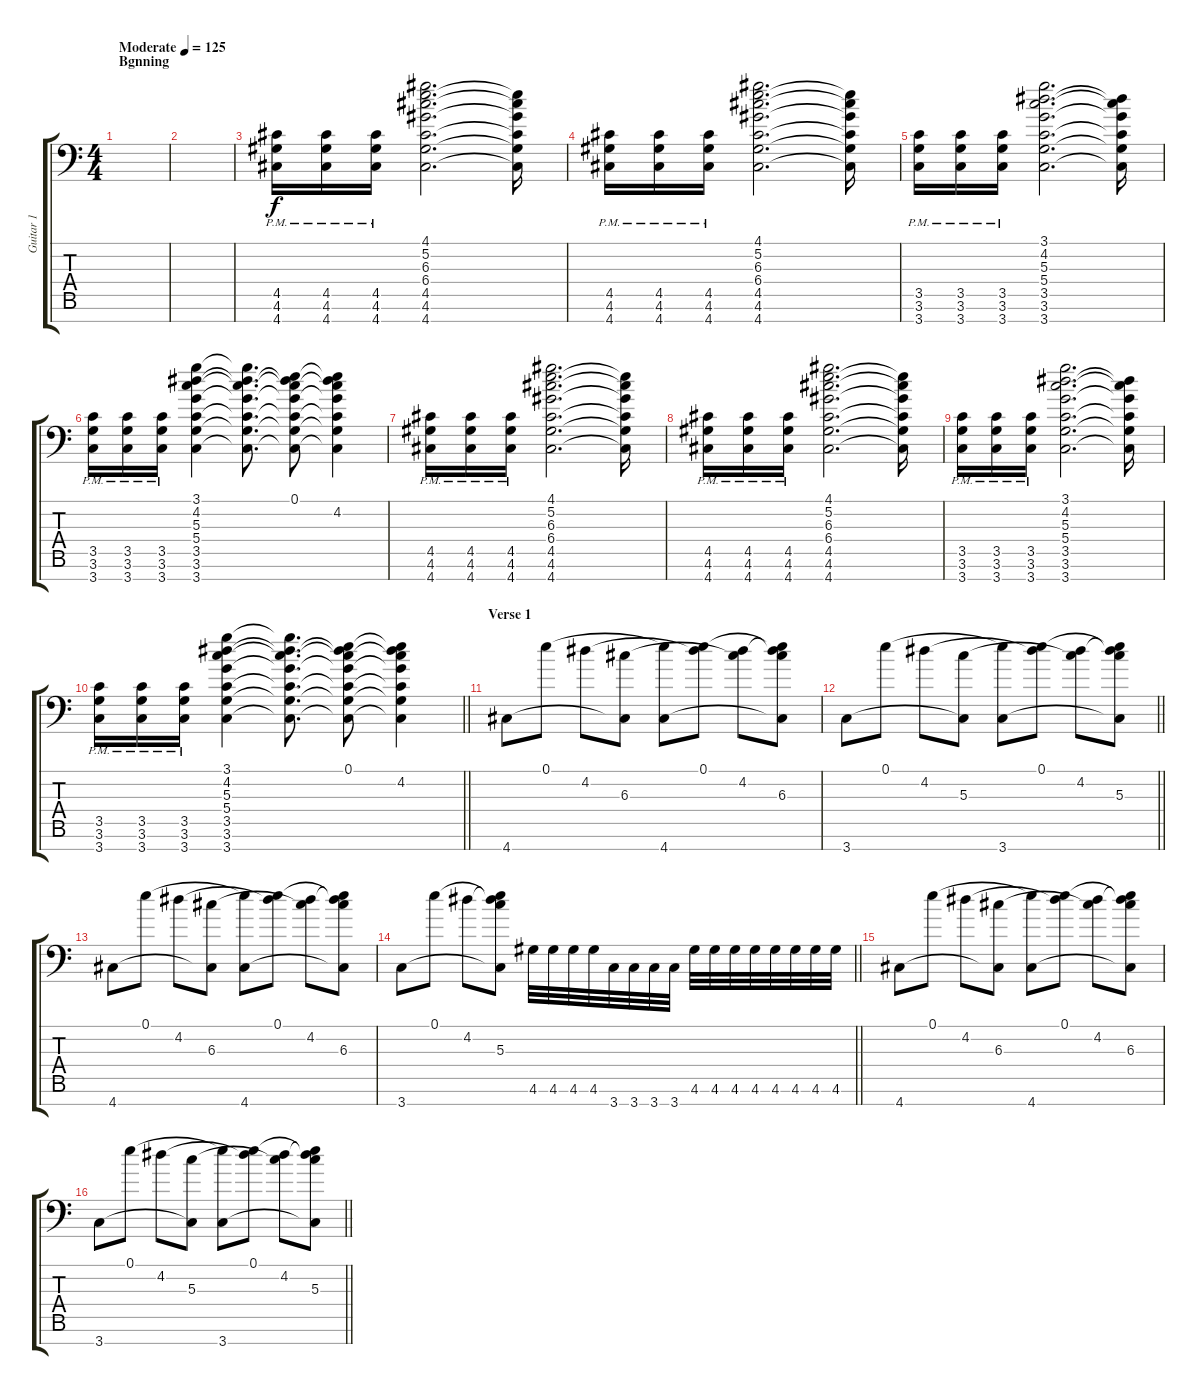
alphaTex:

\track ("Guitar 1" "Guitar 1") {instrument distortionguitar}
\staff {score tabs}
\tuning (E4 B3 G3 D3 A2 E2 A1) {hide}
\ts (4 4)
\section ("" "Bgnning")
\tempo (125 "Moderate")
\clef f4
\ks c
|
|
(4.5{pm} 4.6{pm} 4.7{pm}).16 (4.5{pm} 4.6{pm} 4.7{pm}).16 (4.5{pm} 4.6{pm} 4.7{pm}).16 (4.1 5.2 6.3 6.4 4.5 4.6 4.7).2{d} (5.2{t} 6.3{t} 6.4{t} 4.5{t} 4.6{t} 4.7{t}).16 |
(4.5{pm} 4.6{pm} 4.7{pm}).16 (4.5{pm} 4.6{pm} 4.7{pm}).16 (4.5{pm} 4.6{pm} 4.7{pm}).16 (4.1 5.2 6.3 6.4 4.5 4.6 4.7).2{d} (5.2{t} 6.3{t} 6.4{t} 4.5{t} 4.6{t} 4.7{t}).16 |
(3.5{pm} 3.6{pm} 3.7{pm}).16 (3.5{pm} 3.6{pm} 3.7{pm}).16 (3.5{pm} 3.6{pm} 3.7{pm}).16 (3.1 4.2 5.3 5.4 3.5 3.6 3.7).2{d} (4.2{t} 5.3{t} 5.4{t} 3.5{t} 3.6{t} 3.7{t}).16 |
(3.5{pm} 3.6{pm} 3.7{pm}).16 (3.5{pm} 3.6{pm} 3.7{pm}).16 (3.5{pm} 3.6{pm} 3.7{pm}).16 (3.1 4.2 5.3 5.4 3.5 3.6 3.7).4 (3.1{t} 4.2{t} 5.3{t} 5.4{t} 3.5{t} 3.6{t} 3.7{t}).8{d} (0.1 4.2{t} 5.3{t} 5.4{t} 3.5{t} 3.6{t} 3.7{t}).8 (0.1{t} 4.2 5.3{t} 5.4{t} 3.5{t} 3.6{t} 3.7{t}).4 |
(4.5{pm} 4.6{pm} 4.7{pm}).16 (4.5{pm} 4.6{pm} 4.7{pm}).16 (4.5{pm} 4.6{pm} 4.7{pm}).16 (4.1 5.2 6.3 6.4 4.5 4.6 4.7).2{d} (5.2{t} 6.3{t} 6.4{t} 4.5{t} 4.6{t} 4.7{t}).16 |
(4.5{pm} 4.6{pm} 4.7{pm}).16 (4.5{pm} 4.6{pm} 4.7{pm}).16 (4.5{pm} 4.6{pm} 4.7{pm}).16 (4.1 5.2 6.3 6.4 4.5 4.6 4.7).2{d} (5.2{t} 6.3{t} 6.4{t} 4.5{t} 4.6{t} 4.7{t}).16 |
(3.5{pm} 3.6{pm} 3.7{pm}).16 (3.5{pm} 3.6{pm} 3.7{pm}).16 (3.5{pm} 3.6{pm} 3.7{pm}).16 (3.1 4.2 5.3 5.4 3.5 3.6 3.7).2{d} (4.2{t} 5.3{t} 5.4{t} 3.5{t} 3.6{t} 3.7{t}).16 |
\barLineRight lightlight
(3.5{pm} 3.6{pm} 3.7{pm}).16 (3.5{pm} 3.6{pm} 3.7{pm}).16 (3.5{pm} 3.6{pm} 3.7{pm}).16 (3.1 4.2 5.3 5.4 3.5 3.6 3.7).4 (3.1{t} 4.2{t} 5.3{t} 5.4{t} 3.5{t} 3.6{t} 3.7{t}).8{d} (0.1 4.2{t} 5.3{t} 5.4{t} 3.5{t} 3.6{t} 3.7{t}).8 (0.1{t} 4.2 5.3{t} 5.4{t} 3.5{t} 3.6{t} 3.7{t}).4 |
\section ("" "Verse 1")
4.7.8 0.1.8 4.2.8 (6.3 4.7{t}).8 (0.1{t} 4.7).8 (0.1 4.2{t}).8 (4.2 6.3{t}).8 (0.1{t} 4.2{t} 6.3 4.7{t}).8 |
\barLineRight lightlight
3.7.8 0.1.8 4.2.8 (5.3 3.7{t}).8 (0.1{t} 3.7).8 (0.1 4.2{t}).8 (4.2 5.3{t}).8 (0.1{t} 4.2{t} 5.3 3.7{t}).8 |
4.7.8 0.1.8 4.2.8 (6.3 4.7{t}).8 (0.1{t} 4.7).8 (0.1 4.2{t}).8 (4.2 6.3{t}).8 (0.1{t} 4.2{t} 6.3 4.7{t}).8 |
\barLineRight lightlight
3.7.8 0.1.8 4.2.8 (0.1{t} 4.2{t} 5.3 3.7{t}).8 4.6.32 4.6.32 4.6.32 4.6.32 3.7.32 3.7.32 3.7.32 3.7.32 4.6.32 4.6.32 4.6.32 4.6.32 4.6.32 4.6.32 4.6.32 4.6.32 |
4.7.8 0.1.8 4.2.8 (6.3 4.7{t}).8 (0.1{t} 4.7).8 (0.1 4.2{t}).8 (4.2 6.3{t}).8 (0.1{t} 4.2{t} 6.3 4.7{t}).8 |
\barLineRight lightlight
3.7.8 0.1.8 4.2.8 (5.3 3.7{t}).8 (0.1{t} 3.7).8 (0.1 4.2{t}).8 (4.2 5.3{t}).8 (0.1{t} 4.2{t} 5.3 3.7{t}).8
